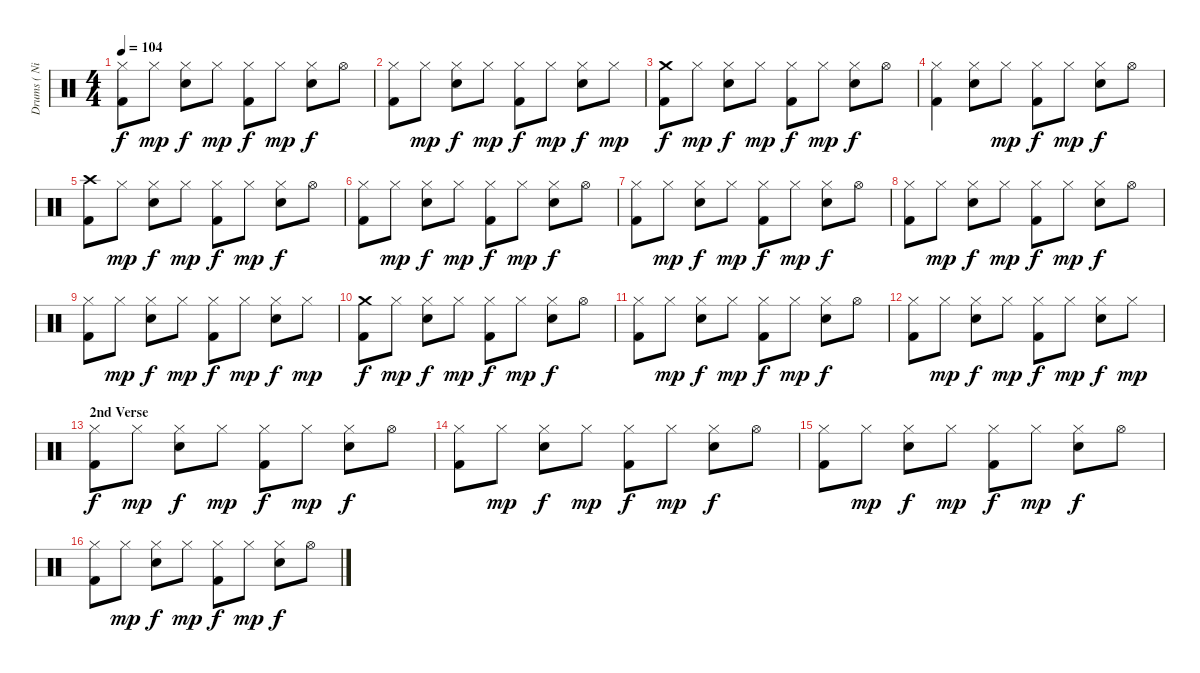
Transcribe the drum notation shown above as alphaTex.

\track ("Drums ( Nick Mason )" "Drums ( Ni") {instrument percussion}
\staff {score}
\articulation defaults
\ts (4 4)
\tempo 104
\clef neutral
\ks c
("Hi-Hat (closed)" "Kick (hit) 2").8{dy f} "Hi-Hat (closed)".8{dy mp} ("Hi-Hat (closed)" "Snare (hit) 2").8{dy f} "Hi-Hat (closed)".8{dy mp} ("Hi-Hat (closed)" "Kick (hit) 2").8{dy f} "Hi-Hat (closed)".8{dy mp} ("Hi-Hat (closed)" "Snare (hit) 2").8{dy f} "Hi-Hat (open)".8 |
("Hi-Hat (closed)" "Kick (hit) 2").8 "Hi-Hat (closed)".8{dy mp} ("Hi-Hat (closed)" "Snare (hit) 2").8{dy f} "Hi-Hat (closed)".8{dy mp} ("Hi-Hat (closed)" "Kick (hit) 2").8{dy f} "Hi-Hat (closed)".8{dy mp} ("Hi-Hat (closed)" "Snare (hit) 2").8{dy f} "Hi-Hat (closed)".8{dy mp} |
("Crash medium (hit)" "Kick (hit) 2").8{dy f} "Hi-Hat (closed)".8{dy mp} ("Hi-Hat (closed)" "Snare (hit) 2").8{dy f} "Hi-Hat (closed)".8{dy mp} ("Hi-Hat (closed)" "Kick (hit) 2").8{dy f} "Hi-Hat (closed)".8{dy mp} ("Hi-Hat (closed)" "Snare (hit) 2").8{dy f} "Hi-Hat (open)".8 |
("Hi-Hat (closed)" "Kick (hit) 2").4 ("Hi-Hat (closed)" "Snare (hit) 2").8 "Hi-Hat (closed)".8{dy mp} ("Hi-Hat (closed)" "Kick (hit) 2").8{dy f} "Hi-Hat (closed)".8{dy mp} ("Hi-Hat (closed)" "Snare (hit) 2").8{dy f} "Hi-Hat (open)".8 |
("Crash high (hit)" "Kick (hit) 2").8 "Hi-Hat (closed)".8{dy mp} ("Hi-Hat (closed)" "Snare (hit) 2").8{dy f} "Hi-Hat (closed)".8{dy mp} ("Hi-Hat (closed)" "Kick (hit) 2").8{dy f} "Hi-Hat (closed)".8{dy mp} ("Hi-Hat (closed)" "Snare (hit) 2").8{dy f} "Hi-Hat (open)".8 |
("Hi-Hat (closed)" "Kick (hit) 2").8 "Hi-Hat (closed)".8{dy mp} ("Hi-Hat (closed)" "Snare (hit) 2").8{dy f} "Hi-Hat (closed)".8{dy mp} ("Hi-Hat (closed)" "Kick (hit) 2").8{dy f} "Hi-Hat (closed)".8{dy mp} ("Hi-Hat (closed)" "Snare (hit) 2").8{dy f} "Hi-Hat (open)".8 |
("Hi-Hat (closed)" "Kick (hit) 2").8 "Hi-Hat (closed)".8{dy mp} ("Hi-Hat (closed)" "Snare (hit) 2").8{dy f} "Hi-Hat (closed)".8{dy mp} ("Hi-Hat (closed)" "Kick (hit) 2").8{dy f} "Hi-Hat (closed)".8{dy mp} ("Hi-Hat (closed)" "Snare (hit) 2").8{dy f} "Hi-Hat (open)".8 |
("Hi-Hat (closed)" "Kick (hit) 2").8 "Hi-Hat (closed)".8{dy mp} ("Hi-Hat (closed)" "Snare (hit) 2").8{dy f} "Hi-Hat (closed)".8{dy mp} ("Hi-Hat (closed)" "Kick (hit) 2").8{dy f} "Hi-Hat (closed)".8{dy mp} ("Hi-Hat (closed)" "Snare (hit) 2").8{dy f} "Hi-Hat (open)".8 |
("Hi-Hat (closed)" "Kick (hit) 2").8 "Hi-Hat (closed)".8{dy mp} ("Hi-Hat (closed)" "Snare (hit) 2").8{dy f} "Hi-Hat (closed)".8{dy mp} ("Hi-Hat (closed)" "Kick (hit) 2").8{dy f} "Hi-Hat (closed)".8{dy mp} ("Hi-Hat (closed)" "Snare (hit) 2").8{dy f} "Hi-Hat (closed)".8{dy mp} |
("Crash medium (hit)" "Kick (hit) 2").8{dy f} "Hi-Hat (closed)".8{dy mp} ("Hi-Hat (closed)" "Snare (hit) 2").8{dy f} "Hi-Hat (closed)".8{dy mp} ("Hi-Hat (closed)" "Kick (hit) 2").8{dy f} "Hi-Hat (closed)".8{dy mp} ("Hi-Hat (closed)" "Snare (hit) 2").8{dy f} "Hi-Hat (open)".8 |
("Hi-Hat (closed)" "Kick (hit) 2").8 "Hi-Hat (closed)".8{dy mp} ("Hi-Hat (closed)" "Snare (hit) 2").8{dy f} "Hi-Hat (closed)".8{dy mp} ("Hi-Hat (closed)" "Kick (hit) 2").8{dy f} "Hi-Hat (closed)".8{dy mp} ("Hi-Hat (closed)" "Snare (hit) 2").8{dy f} "Hi-Hat (open)".8 |
("Hi-Hat (closed)" "Kick (hit) 2").8 "Hi-Hat (closed)".8{dy mp} ("Hi-Hat (closed)" "Snare (hit) 2").8{dy f} "Hi-Hat (closed)".8{dy mp} ("Hi-Hat (closed)" "Kick (hit) 2").8{dy f} "Hi-Hat (closed)".8{dy mp} ("Hi-Hat (closed)" "Snare (hit) 2").8{dy f} "Hi-Hat (closed)".8{dy mp} |
\section ("" "2nd Verse")
("Hi-Hat (closed)" "Kick (hit) 2").8{dy f} "Hi-Hat (closed)".8{dy mp} ("Hi-Hat (closed)" "Snare (hit) 2").8{dy f} "Hi-Hat (closed)".8{dy mp} ("Hi-Hat (closed)" "Kick (hit) 2").8{dy f} "Hi-Hat (closed)".8{dy mp} ("Hi-Hat (closed)" "Snare (hit) 2").8{dy f} "Hi-Hat (open)".8 |
("Hi-Hat (closed)" "Kick (hit) 2").8 "Hi-Hat (closed)".8{dy mp} ("Hi-Hat (closed)" "Snare (hit) 2").8{dy f} "Hi-Hat (closed)".8{dy mp} ("Hi-Hat (closed)" "Kick (hit) 2").8{dy f} "Hi-Hat (closed)".8{dy mp} ("Hi-Hat (closed)" "Snare (hit) 2").8{dy f} "Hi-Hat (open)".8 |
("Hi-Hat (closed)" "Kick (hit) 2").8 "Hi-Hat (closed)".8{dy mp} ("Hi-Hat (closed)" "Snare (hit) 2").8{dy f} "Hi-Hat (closed)".8{dy mp} ("Hi-Hat (closed)" "Kick (hit) 2").8{dy f} "Hi-Hat (closed)".8{dy mp} ("Hi-Hat (closed)" "Snare (hit) 2").8{dy f} "Hi-Hat (open)".8 |
("Hi-Hat (closed)" "Kick (hit) 2").8 "Hi-Hat (closed)".8{dy mp} ("Hi-Hat (closed)" "Snare (hit) 2").8{dy f} "Hi-Hat (closed)".8{dy mp} ("Hi-Hat (closed)" "Kick (hit) 2").8{dy f} "Hi-Hat (closed)".8{dy mp} ("Hi-Hat (closed)" "Snare (hit) 2").8{dy f} "Hi-Hat (open)".8
